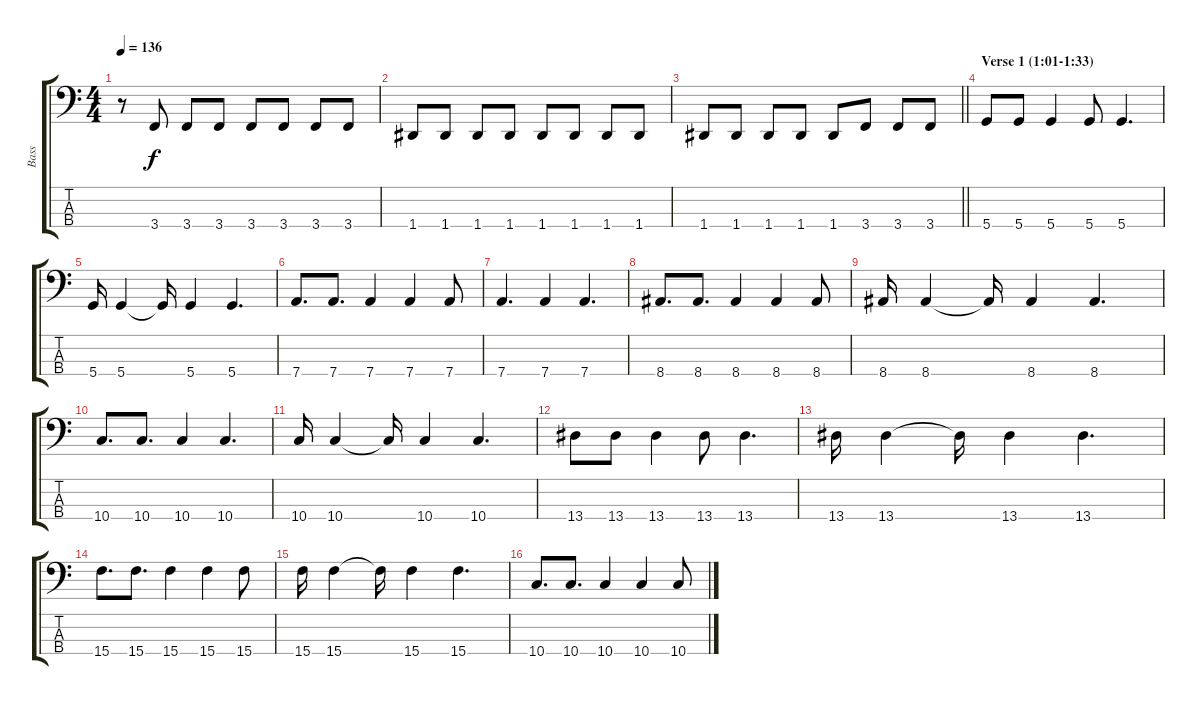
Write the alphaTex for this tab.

\track ("Bass" "Bass") {instrument slapbass2}
\staff {score tabs}
\tuning (G2 D2 A1 D1) {hide}
\ts (4 4)
\tempo 136
\clef f4
\ks c
r.8{dy f} 3.4.8 3.4.8 3.4.8 3.4.8 3.4.8 3.4.8 3.4.8 |
1.4.8 1.4.8 1.4.8 1.4.8 1.4.8 1.4.8 1.4.8 1.4.8 |
\barLineRight lightlight
1.4.8 1.4.8 1.4.8 1.4.8 1.4.8 3.4.8 3.4.8 3.4.8 |
\section ("" "Verse 1 (1:01-1:33)")
5.4.8 5.4.8 5.4.4 5.4.8 5.4.4{d} |
5.4.16 5.4.4 5.4{t}.16 5.4.4 5.4.4{d} |
7.4.8{d} 7.4.8{d} 7.4.4 7.4.4 7.4.8 |
7.4.4{d} 7.4.4 7.4.4{d} |
8.4.8{d} 8.4.8{d} 8.4.4 8.4.4 8.4.8 |
8.4.16 8.4.4 8.4{t}.16 8.4.4 8.4.4{d} |
10.4.8{d} 10.4.8{d} 10.4.4 10.4.4{d} |
10.4.16 10.4.4 10.4{t}.16 10.4.4 10.4.4{d} |
13.4.8 13.4.8 13.4.4 13.4.8 13.4.4{d} |
13.4.16 13.4.4 13.4{t}.16 13.4.4 13.4.4{d} |
15.4.8{d} 15.4.8{d} 15.4.4 15.4.4 15.4.8 |
15.4.16 15.4.4 15.4{t}.16 15.4.4 15.4.4{d} |
10.4.8{d} 10.4.8{d} 10.4.4 10.4.4 10.4.8
